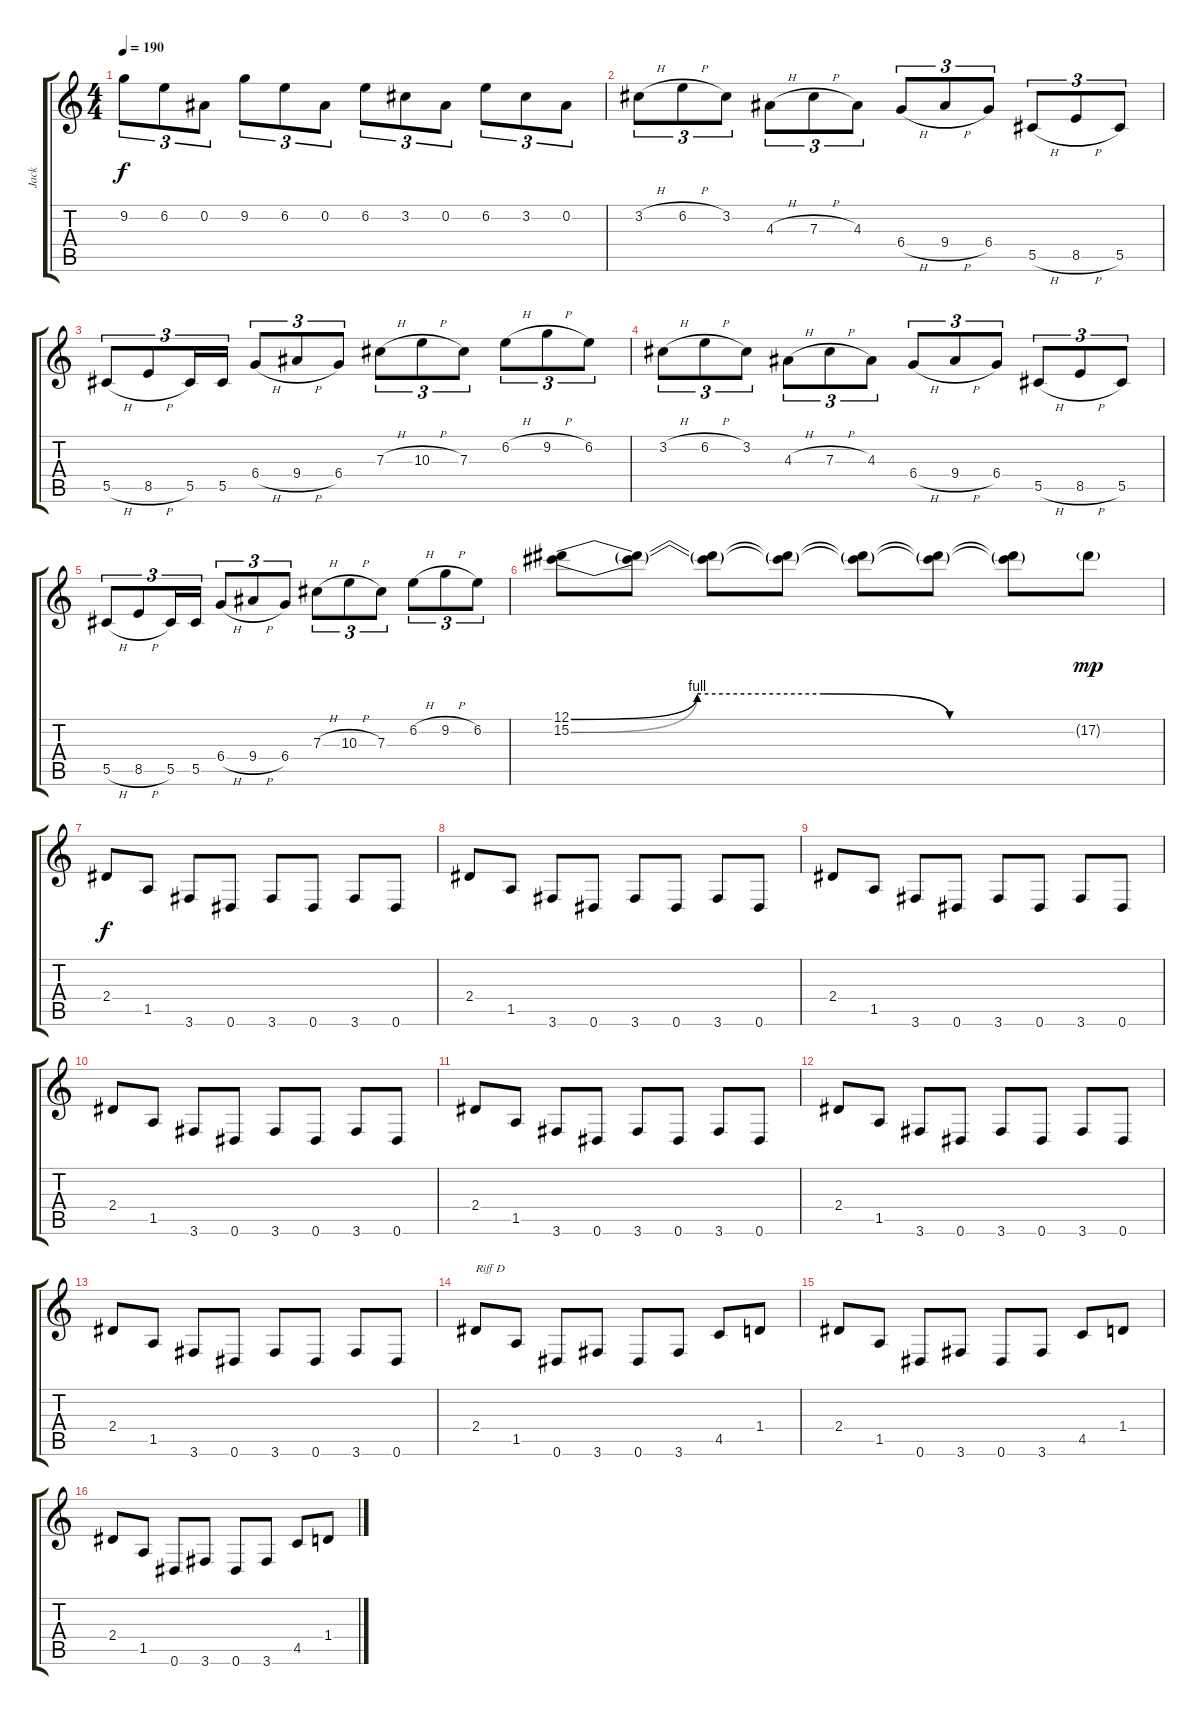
\track ("Jack" "Jack") {instrument distortionguitar}
\staff {score tabs}
\tuning (Eb4 Bb3 Gb3 Db3 Ab2 Eb2) {hide}
\ts (4 4)
\tempo 190
\clef g2
\ks c
9.2.8{tu (3 2) dy f} 6.2.8{tu (3 2)} 0.2.8{tu (3 2)} 9.2.8{tu (3 2)} 6.2.8{tu (3 2)} 0.2.8{tu (3 2)} 6.2.8{tu (3 2)} 3.2.8{tu (3 2)} 0.2.8{tu (3 2)} 6.2.8{tu (3 2)} 3.2.8{tu (3 2)} 0.2.8{tu (3 2)} |
3.2{h}.8{tu (3 2)} 6.2{h}.8{tu (3 2)} 3.2.8{tu (3 2)} 4.3{h}.8{tu (3 2)} 7.3{h}.8{tu (3 2)} 4.3.8{tu (3 2)} 6.4{h}.8{tu (3 2)} 9.4{h}.8{tu (3 2)} 6.4.8{tu (3 2)} 5.5{h}.8{tu (3 2)} 8.5{h}.8{tu (3 2)} 5.5.8{tu (3 2)} |
5.5{h}.8{tu (3 2)} 8.5{h}.8{tu (3 2)} 5.5.16{tu (3 2)} 5.5.16{tu (3 2)} 6.4{h}.8{tu (3 2)} 9.4{h}.8{tu (3 2)} 6.4.8{tu (3 2)} 7.3{h}.8{tu (3 2)} 10.3{h}.8{tu (3 2)} 7.3.8{tu (3 2)} 6.2{h}.8{tu (3 2)} 9.2{h}.8{tu (3 2)} 6.2.8{tu (3 2)} |
3.2{h}.8{tu (3 2)} 6.2{h}.8{tu (3 2)} 3.2.8{tu (3 2)} 4.3{h}.8{tu (3 2)} 7.3{h}.8{tu (3 2)} 4.3.8{tu (3 2)} 6.4{h}.8{tu (3 2)} 9.4{h}.8{tu (3 2)} 6.4.8{tu (3 2)} 5.5{h}.8{tu (3 2)} 8.5{h}.8{tu (3 2)} 5.5.8{tu (3 2)} |
5.5{h}.8{tu (3 2)} 8.5{h}.8{tu (3 2)} 5.5.16{tu (3 2)} 5.5.16{tu (3 2)} 6.4{h}.8{tu (3 2)} 9.4{h}.8{tu (3 2)} 6.4.8{tu (3 2)} 7.3{h}.8{tu (3 2)} 10.3{h}.8{tu (3 2)} 7.3.8{tu (3 2)} 6.2{h}.8{tu (3 2)} 9.2{h}.8{tu (3 2)} 6.2.8{tu (3 2)} |
(12.1{be (custom 0 0 15 4 30 4 45 0 60 0)} 15.2{be (custom 0 0 15 4 30 4 45 0 60 0)}).8 (12.1{t} 15.2{t}).8 (12.1{t} 15.2{t}).8 (12.1{t} 15.2{t}).8 (12.1{t} 15.2{t}).8 (12.1{t} 15.2{t}).8 (12.1{t} 15.2{t}).8 17.2{g}.8{dy mp} |
2.4.8{dy f} 1.5.8 3.6.8 0.6.8 3.6.8 0.6.8 3.6.8 0.6.8 |
2.4.8 1.5.8 3.6.8 0.6.8 3.6.8 0.6.8 3.6.8 0.6.8 |
2.4.8 1.5.8 3.6.8 0.6.8 3.6.8 0.6.8 3.6.8 0.6.8 |
2.4.8 1.5.8 3.6.8 0.6.8 3.6.8 0.6.8 3.6.8 0.6.8 |
2.4.8 1.5.8 3.6.8 0.6.8 3.6.8 0.6.8 3.6.8 0.6.8 |
2.4.8 1.5.8 3.6.8 0.6.8 3.6.8 0.6.8 3.6.8 0.6.8 |
2.4.8 1.5.8 3.6.8 0.6.8 3.6.8 0.6.8 3.6.8 0.6.8 |
2.4.8{txt "Riff D"} 1.5.8 0.6.8 3.6.8 0.6.8 3.6.8 4.5.8 1.4.8 |
2.4.8 1.5.8 0.6.8 3.6.8 0.6.8 3.6.8 4.5.8 1.4.8 |
2.4.8 1.5.8 0.6.8 3.6.8 0.6.8 3.6.8 4.5.8 1.4.8
